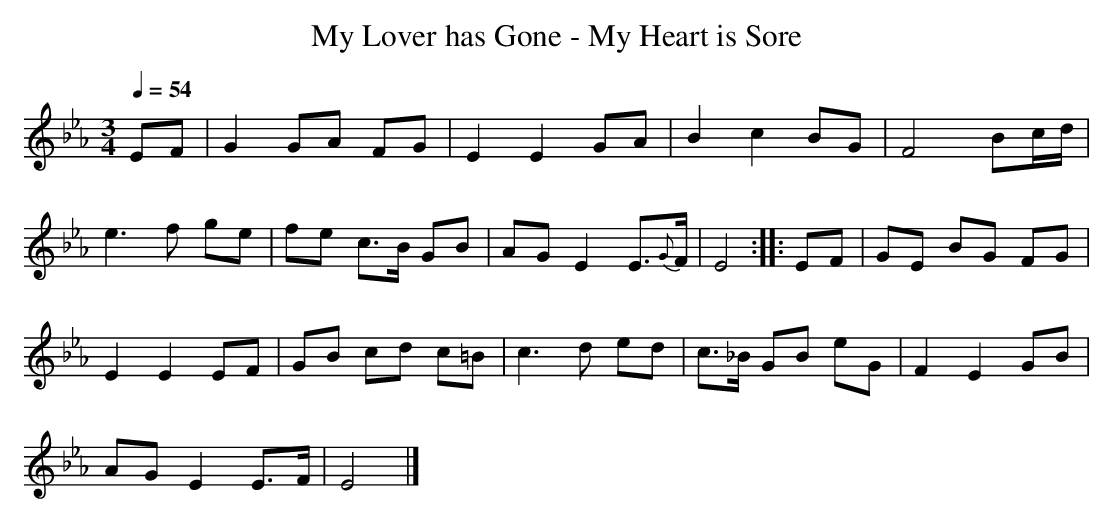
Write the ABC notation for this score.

X:1
T: My Lover has Gone - My Heart is Sore
M: 3/4
L: 1/8
Q: 1/4=54
K: Eb % 3 flats
V: 1
EF | G2 GA FG | E2 E2 GA | B2 c2 BG | F4 Bc/d/ |
e3f ge | fe c>B GB | AG E2 E>{G}F | E4 :: EF | GE BG FG |
E2 E2 EF | GB cd c=B | c3d ed | c>_B GB eG | F2 E2 GB |
AG E2 E>F | E4 |]
